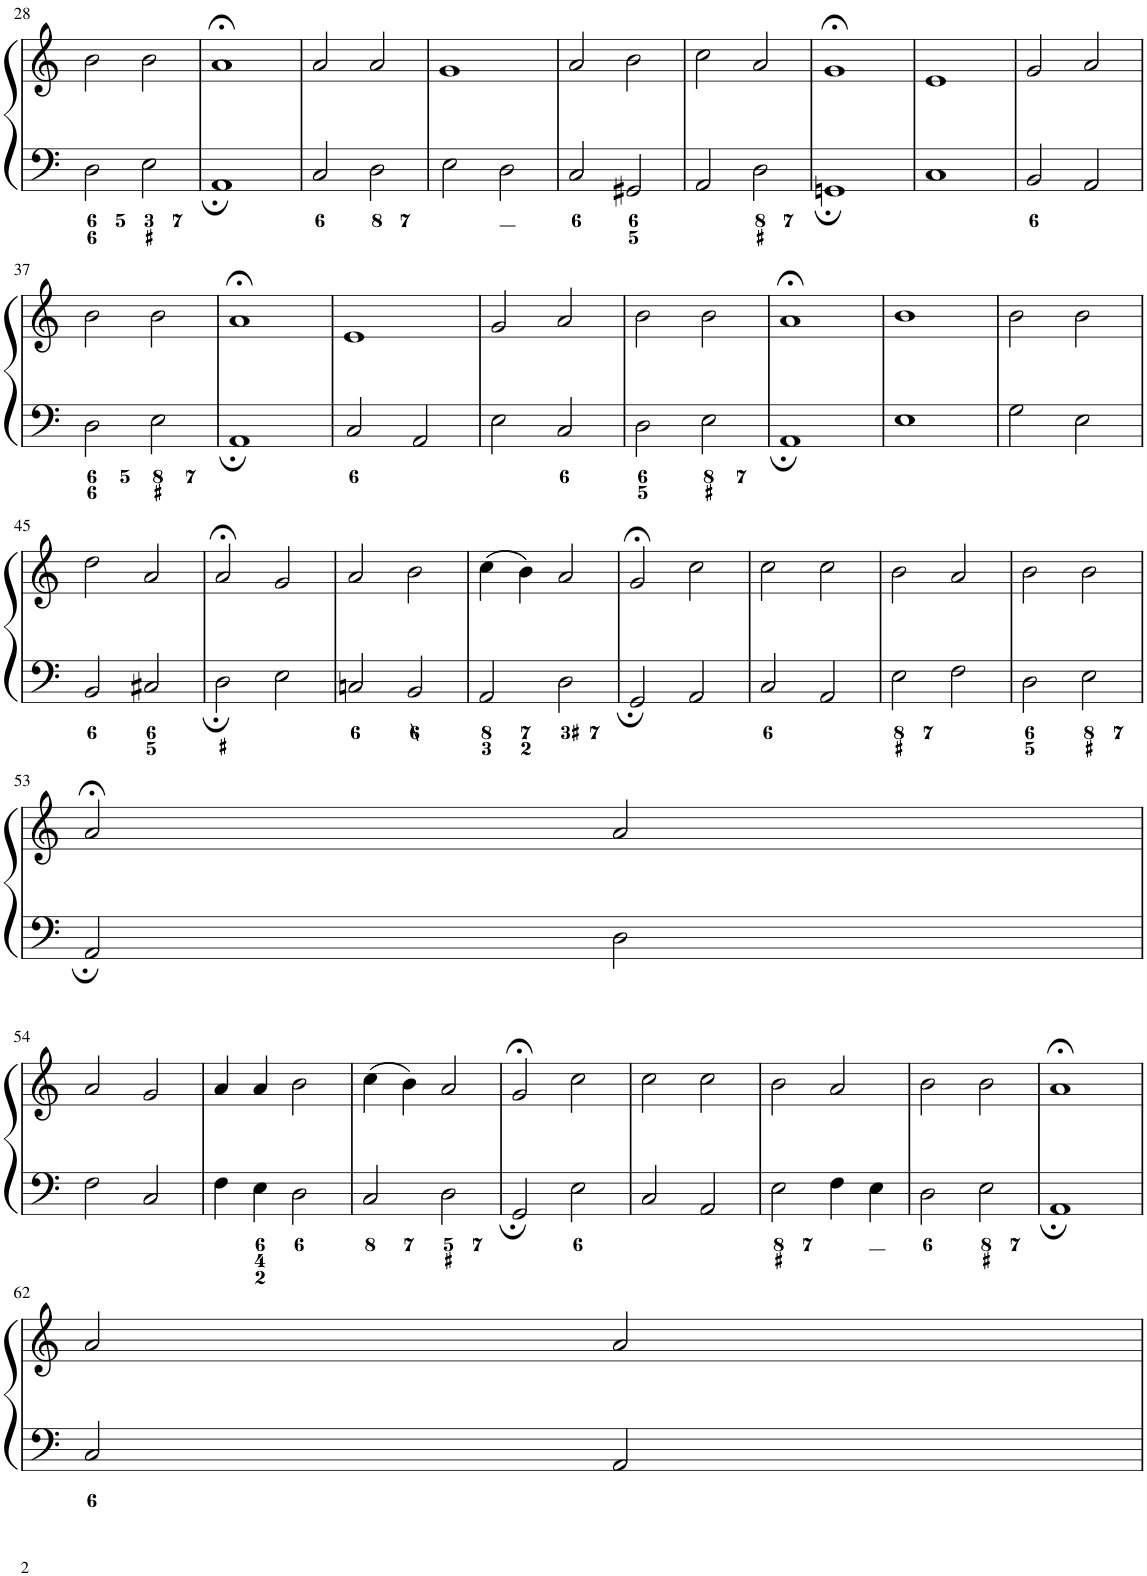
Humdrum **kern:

**kern	**kern
*part1	*part1
*staff2	*staff1
*I"Piano	*
*I'Pno.	*
!!LO:PB:g=z
*clefF4	*clefG2
*k[]	*k[]
*M4/4	*M4/4
*met(c)	*met(c)
=28	=28
2D\	2b\
2E\	2b\
=29	=29
1AA	1a;<
=30	=30
2C/	2a/
2D\	2a/
=31	=31
2E\	1g
2D\	.
=32	=32
2C/	2a/
2GG#X/	2b\
=33	=33
2AA/	2cc\
2D\	2a/
=34	=34
1GGn	1g;<
=35	=35
1C	1e
=36	=36
2BB/	2g/
2AA/	2a/
!!LO:LB:g=z
=37	=37
2D\	2b\
2E\	2b\
=38	=38
1AA	1a;<
=39	=39
2C/	1e
2AA/	.
=40	=40
2E\	2g/
2C/	2a/
=41	=41
2D\	2b\
2E\	2b\
=42	=42
1AA	1a;<
=43	=43
1E	1b
=44	=44
2G\	2b\
2E\	2b\
!!LO:LB:g=z
=45	=45
2BB/	2dd\
2C#X/	2a/
=46	=46
2D\	2a;</
2E\	2g/
=47	=47
2Cn/	2a/
2BB/	2b\
=48	=48
2AA/	(4cc\
.	4b\)
2D\	2a/
=49	=49
2GG/	2g;</
2AA/	2cc\
=50	=50
2C/	2cc\
2AA/	2cc\
=51	=51
2E\	2b\
2F\	2a/
=52	=52
2D\	2b\
2E\	2b\
!!LO:LB:g=z
=53	=53
2AA/	2a;</
2D\	2a/
!!LO:LB:g=z
=54	=54
2F\	2a/
2C/	2g/
=55	=55
4F\	4a/
4E\	4a/
2D\	2b\
=56	=56
2C/	(4cc\
.	4b\)
2D\	2a/
=57	=57
2GG/	2g;</
2E\	2cc\
=58	=58
2C/	2cc\
2AA/	2cc\
=59	=59
2E\	2b\
4F\	2a/
4E\	.
=60	=60
2D\	2b\
2E\	2b\
=61	=61
1AA	1a;<
!!LO:LB:g=z
=62	=62
2C/	2a/
2AA/	2a/
=	=
*-	*-
